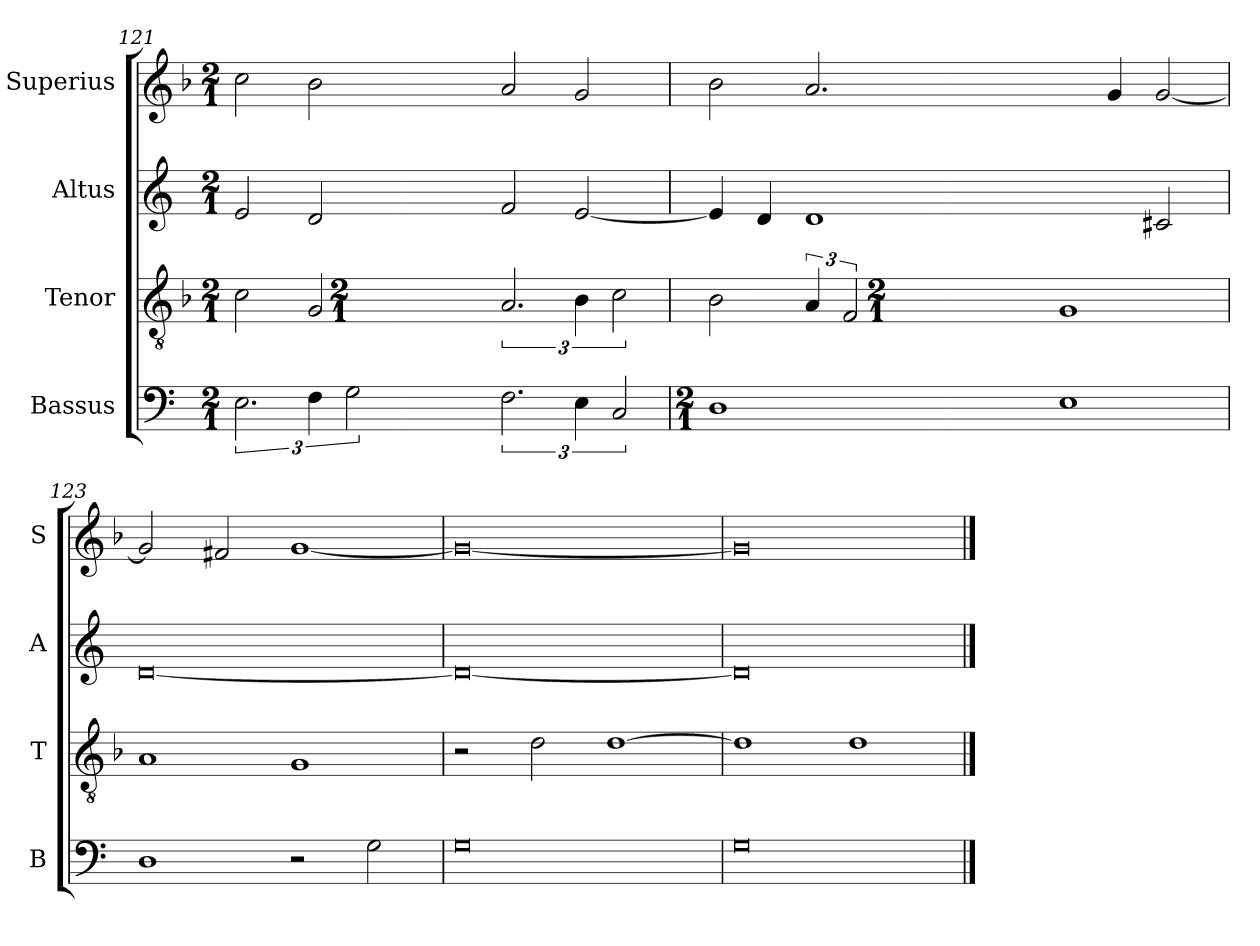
**kern	**kern	**kern	**kern
*part4	*part3	*part2	*part1
*staff4	*staff3	*staff2	*staff1
*I"Bassus	*I"Tenor	*I"Altus	*I"Superius
*I'B	*I'T	*I'A	*I'S
*clefF4	*clefGv2	*clefG2	*clefG2
*k[]	*k[b-]	*k[]	*k[b-]
*M2/1	*M2/1	*M2/1	*M2/1
=121	=121	=121	=121
3.E\	2c\	2e/	2cc\
6F\	2G/	2d/	2b-\
3G\	.	.	.
*	*M2/1	*	*
3.F\	3.A/	2f/	2a/
6E\	6B-\	[2e/	2g/
3C/	3c\	.	.
=122	=122	=122	=122
*M2/1	*	*	*
1D	2B-\	4e/]	2b-\
.	.	4d/	.
.	6A/	1d	2.a/
.	3F/	.	.
*	*M2/1	*	*
1E	1G	.	.
.	.	.	4g/
.	.	2c#X/	[2g/
=123	=123	=123	=123
1D	1A	[0d	2g/]
.	.	.	2f#X/
2r	1G	.	[1g
2G\	.	.	.
=124	=124	=124	=124
0G	2r	0d_	0g_
.	2d\	.	.
.	[1d	.	.
=125	=125	=125	=125
0G	1d]	0d]	0g]
.	1d	.	.
==	==	==	==
*-	*-	*-	*-
